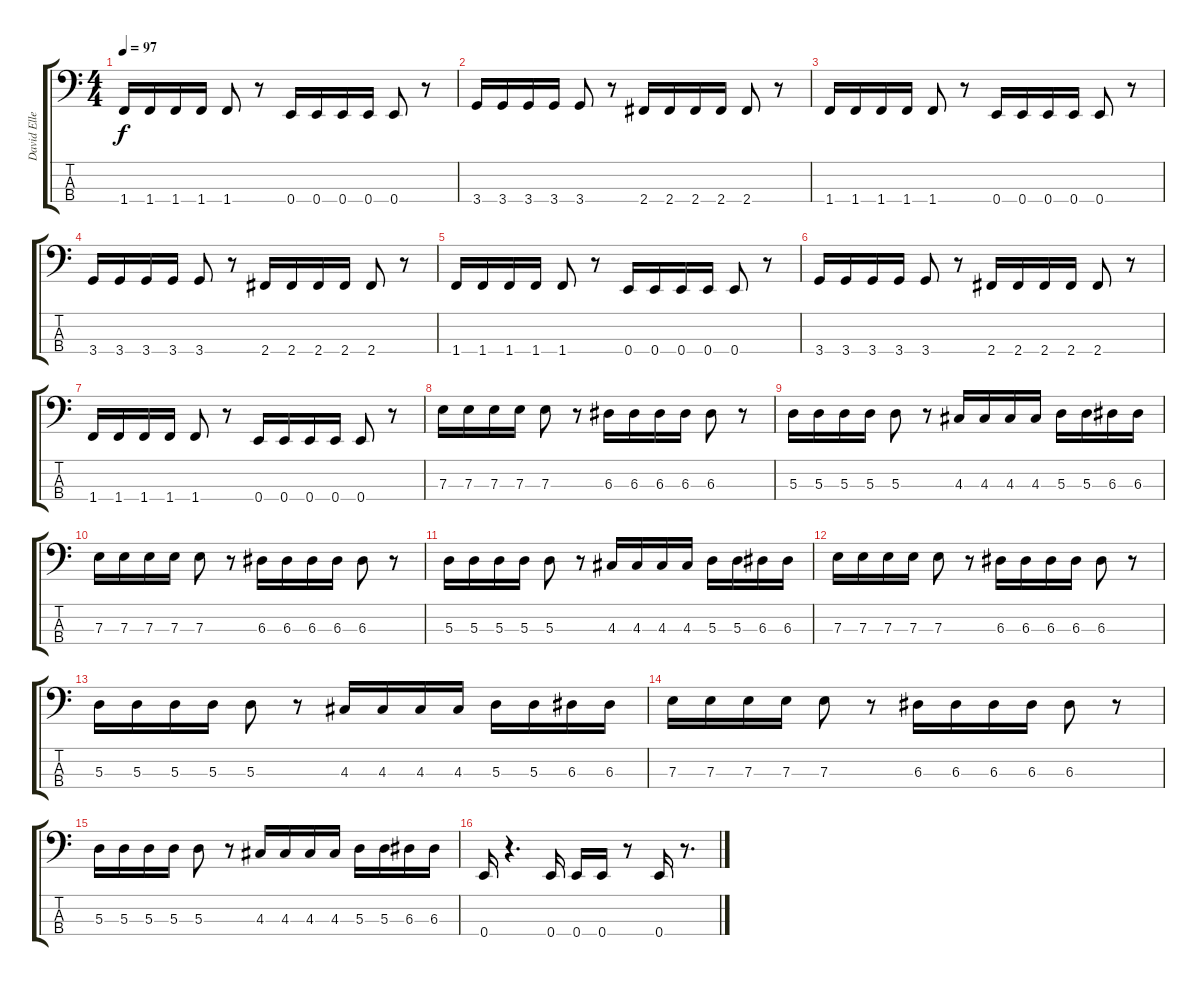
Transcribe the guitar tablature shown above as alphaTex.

\track ("David Ellefson" "David Elle") {instrument electricbassfinger}
\staff {score tabs}
\tuning (G2 D2 A1 E1) {hide}
\ts (4 4)
\tempo 97
\clef f4
\ks c
1.4.16{dy f} 1.4.16 1.4.16 1.4.16 1.4.8 r.8 0.4.16 0.4.16 0.4.16 0.4.16 0.4.8 r.8 |
3.4.16 3.4.16 3.4.16 3.4.16 3.4.8 r.8 2.4.16 2.4.16 2.4.16 2.4.16 2.4.8 r.8 |
1.4.16 1.4.16 1.4.16 1.4.16 1.4.8 r.8 0.4.16 0.4.16 0.4.16 0.4.16 0.4.8 r.8 |
3.4.16 3.4.16 3.4.16 3.4.16 3.4.8 r.8 2.4.16 2.4.16 2.4.16 2.4.16 2.4.8 r.8 |
1.4.16 1.4.16 1.4.16 1.4.16 1.4.8 r.8 0.4.16 0.4.16 0.4.16 0.4.16 0.4.8 r.8 |
3.4.16 3.4.16 3.4.16 3.4.16 3.4.8 r.8 2.4.16 2.4.16 2.4.16 2.4.16 2.4.8 r.8 |
1.4.16 1.4.16 1.4.16 1.4.16 1.4.8 r.8 0.4.16 0.4.16 0.4.16 0.4.16 0.4.8 r.8 |
7.3.16 7.3.16 7.3.16 7.3.16 7.3.8 r.8 6.3.16 6.3.16 6.3.16 6.3.16 6.3.8 r.8 |
5.3.16 5.3.16 5.3.16 5.3.16 5.3.8 r.8 4.3.16 4.3.16 4.3.16 4.3.16 5.3.16 5.3.16 6.3.16 6.3.16 |
7.3.16 7.3.16 7.3.16 7.3.16 7.3.8 r.8 6.3.16 6.3.16 6.3.16 6.3.16 6.3.8 r.8 |
5.3.16 5.3.16 5.3.16 5.3.16 5.3.8 r.8 4.3.16 4.3.16 4.3.16 4.3.16 5.3.16 5.3.16 6.3.16 6.3.16 |
7.3.16 7.3.16 7.3.16 7.3.16 7.3.8 r.8 6.3.16 6.3.16 6.3.16 6.3.16 6.3.8 r.8 |
5.3.16 5.3.16 5.3.16 5.3.16 5.3.8 r.8 4.3.16 4.3.16 4.3.16 4.3.16 5.3.16 5.3.16 6.3.16 6.3.16 |
7.3.16 7.3.16 7.3.16 7.3.16 7.3.8 r.8 6.3.16 6.3.16 6.3.16 6.3.16 6.3.8 r.8 |
5.3.16 5.3.16 5.3.16 5.3.16 5.3.8 r.8 4.3.16 4.3.16 4.3.16 4.3.16 5.3.16 5.3.16 6.3.16 6.3.16 |
0.4.16 r.4{d} 0.4.16 0.4.16 0.4.16 r.8 0.4.16 r.8{d}
